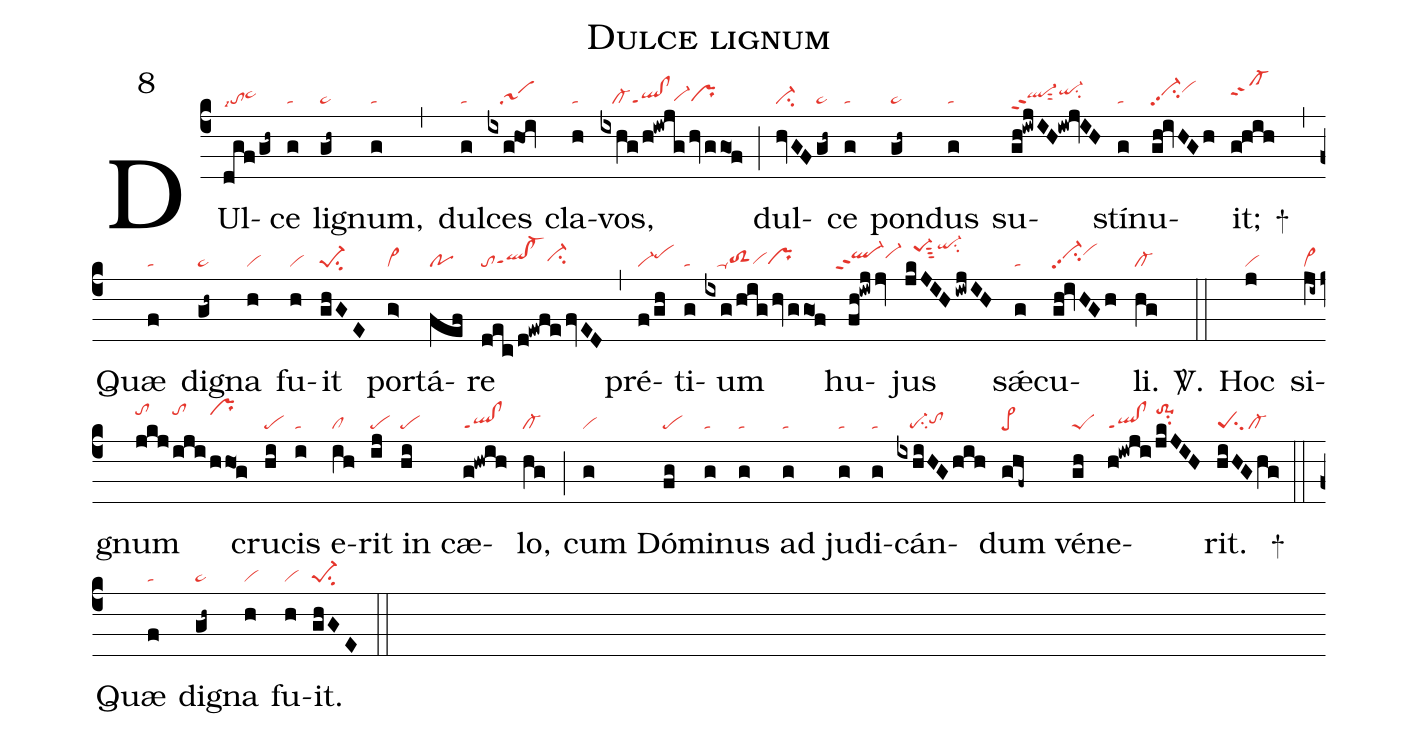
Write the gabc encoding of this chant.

name: Dulce lignum;
mode:8;
nabc-lines:1;
%%
(c4)
DUl(dgf/gh~|tolsi7ta>hh)ce(g|ta) li(gh~|ta>)gnum,(g|ta) (,)
dul(g|ta)ces(ixghOi|///sa1) cla(h|ta)vos,(ixhg/h!iwjg/hvggo1f|///cl-ql!clppt1vi-hgprhg) (;)
dul(hvGF|ci-|gh~|ta>)ce(g|ta) pon(gh~|ta>)dus(g|ta) su(gh!iwjIH!iw!jv!IH|ql-hhppt2sut2qi-hisu2)stí(g|ta)nu(gh!ivHGh|vi-hipp2su2vihj)it;(g!hih|cl-hippt2) +(,)
Quæ(f|ta) di(gh~|ta>)gna(h|vi) fu(h|vi)it(ghGE|pe-1su2) por(g>|vi>)tá(fef|po)re(dec/d!ewfe/fvED|toqlhg!cl-hgppt1ci-hh) (,)
pré(f/gh|vi-pehi)ti(g|ta)um(ixg/hig/hvggo1f|///ta-toS2hgvihgprhg) hu(fh!iwjjv|```ql-hippt2vi-hi)jus(jkJIHiwjIH|//pe-1hksut3qi-hlsu2) sǽ(g|ta)cu(gh!ivHGh|vi-hipp2su2vihj)li.(hg|cl-) <sp>V/</sp>.(::)
Hoc(j|vi) si(ji~|vi>)gnum(jkj/|tohk|iji/|tohk|hho1g|prhk) cru(hi|pe)cis(i|ta) e(ih|cl)rit(ij|pe) in(hi|pe) cæ(g!hwih|ql!clppt1)lo,(hg|cl-) (;)
cum(g|vi) Dó(fg|pe)mi(g|ta)nus(g|ta) ad(g|ta) ju(g|ta)di(g|ta)cán(ixhiHG/hih|///pe-su2tohh)dum(ghf~|pe>) vé(gh|peS)ne(h!iwji/jkJIH|ql!clppt1/to-1hksu2)rit.(hiHGhg|peSsu2cl-) +(::)
Quæ(f|ta) di(gh~|ta>)gna(h|vi) fu(h|vi)it.(ghGE|pe-1su2) (::)
